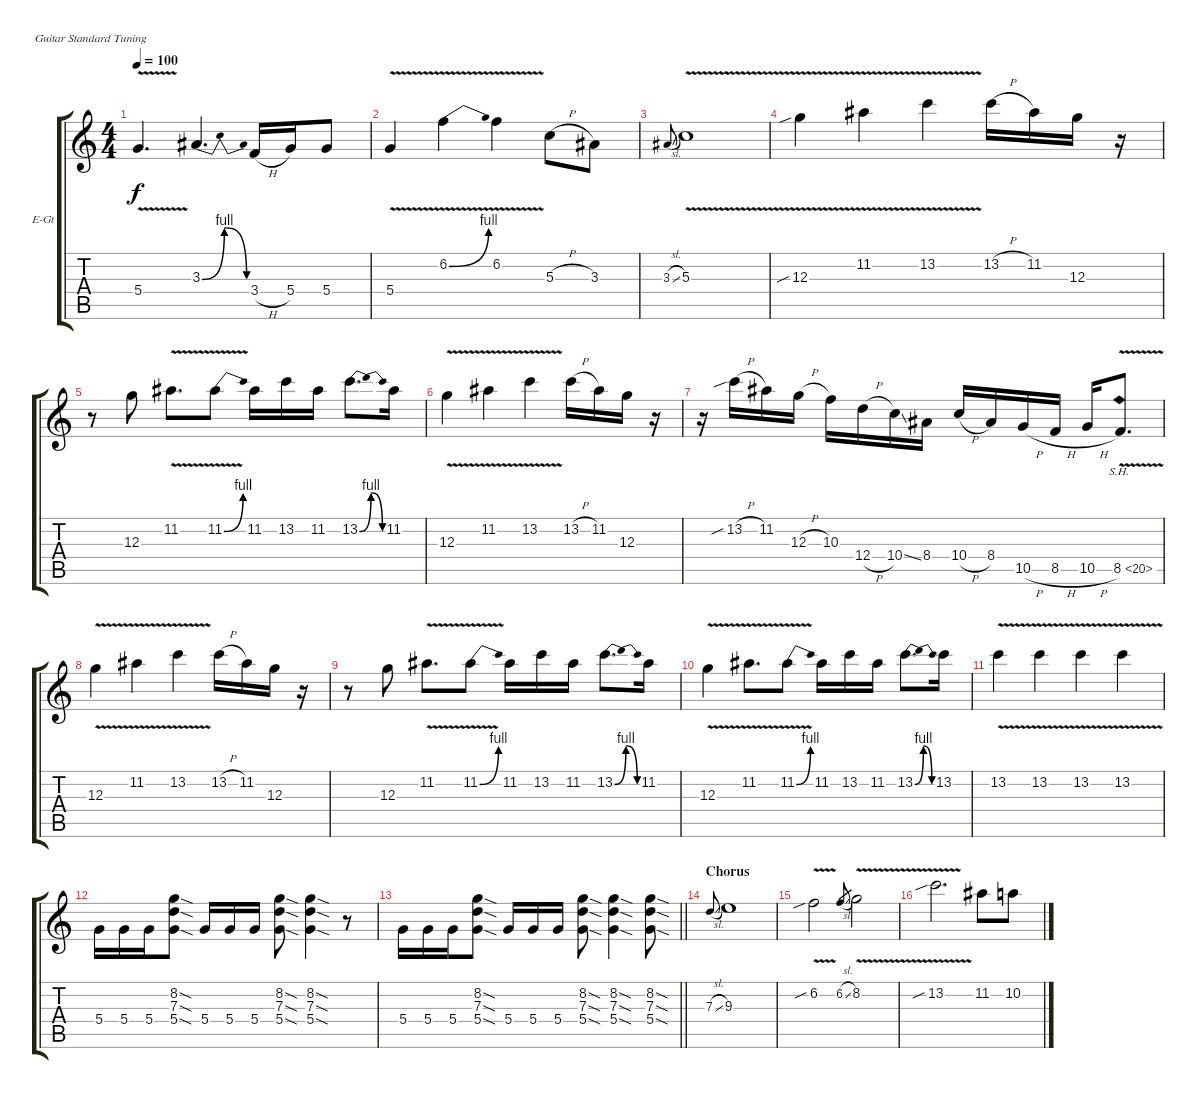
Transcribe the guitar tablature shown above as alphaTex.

\bracketExtendMode groupsimilarinstruments
\firstSystemTrackNameOrientation horizontal
\otherSystemsTrackNameOrientation horizontal
\track ("Guitar" "E-Gt") {instrument distortionguitar}
\staff {score tabs}
\tuning (E4 B3 G3 D3 A2 E2)
\ts (4 4)
\tempo 100
\clef g2
\ks c
5.4{v}.4{d dy f} 3.3{be (bendrelease 0 0 10.2 4 20.4 4 30 0)}.4{d} 3.4{h}.16 5.4.16 5.4.8 |
5.4{v}.4 6.2{be (bend 0 0 15 4) v}.4 6.2{v}.4 5.3{h}.8 3.3.8 |
3.3{sl}.8{gr onbeat} 5.3{v}.1 |
12.3{v sib}.4 11.2{v}.4 13.2{v}.4 13.2{h}.16 11.2.16 12.3.16 r.16 |
r.8 12.3.8 11.2{v}.8{d} 11.2{be (bend 0 0 15 4) v}.8 11.2.16 13.2.16 11.2.16 13.2{be (bendrelease 0 0 30 4 30 4 60 0)}.8{d} 11.2.16 |
12.3{v}.4 11.2{v}.4 13.2{v}.4 13.2{h}.16 11.2.16 12.3.16 r.16 |
r.16 13.2{sib h}.16 11.2.16 12.3{h}.16 10.3.16 12.4{h}.16 10.4{ss}.16 8.4.16 10.4{h}.16 8.4.16 10.5{h}.16 8.5{h}.16 10.5{h}.16 8.5{sh 12 v}.8{d} |
12.3{v}.4 11.2{v}.4 13.2{v}.4 13.2{h}.16 11.2.16 12.3.16 r.16 |
r.8 12.3.8 11.2{v}.8{d} 11.2{be (bend 0 0 15 4) v}.8 11.2.16 13.2.16 11.2.16 13.2{be (bendrelease 0 0 30 4 30 4 60 0)}.8{d} 11.2.16 |
12.3{v}.4 11.2{v}.8{d} 11.2{be (bend 0 0 15 4) v}.8 11.2.16 13.2.16 11.2.16 13.2{be (bendrelease 0 0 30 4 30 4 60 0)}.8{d} 13.2.16 |
13.2{v}.4 13.2{v}.4 13.2{v}.4 13.2{v}.4 |
5.4.16 5.4.16 5.4.16 (5.4{sod} 7.3{sod} 8.2{sod}).8 5.4.16 5.4.16 5.4.16 (5.4{sod} 7.3{sod} 8.2{sod}).8 (5.4{sod} 7.3{sod} 8.2{sod}).4 r.8 |
\barLineRight lightlight
5.4.16 5.4.16 5.4.16 (5.4{sod} 7.3{sod} 8.2{sod}).8 5.4.16 5.4.16 5.4.16 (5.4{sod} 7.3{sod} 8.2{sod}).8 (5.4{sod} 7.3{sod} 8.2{sod}).4 (5.4{sod} 7.3{sod} 8.2{sod}).8 |
\section ("" "Chorus")
7.3{sl}.8{gr onbeat} 9.3.1 |
6.2{v sib}.2 6.2{sl}.8{gr} 8.2{v}.2 |
13.2{v sib}.2{d} 11.2.8 10.2.8
